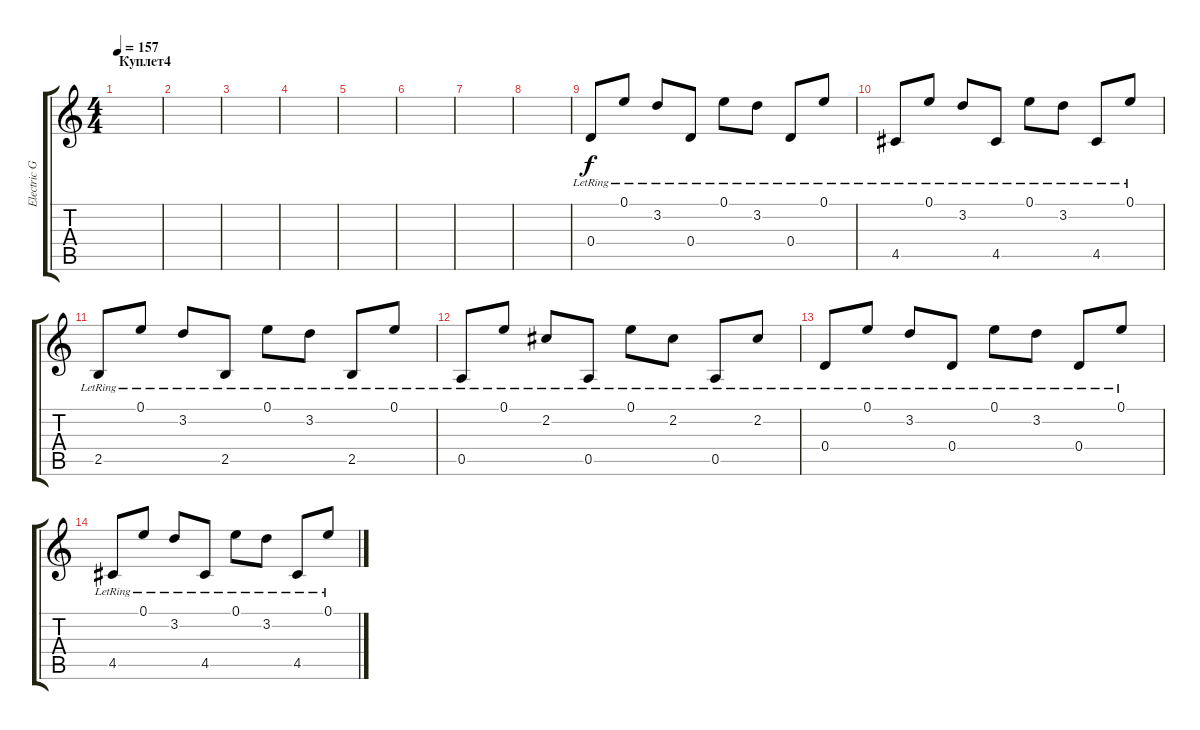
\track ("Electric Guitar" "Electric G") {instrument electricguitarclean}
\staff {score tabs}
\tuning (E4 B3 G3 D3 A2 D2) {hide}
\ts (4 4)
\section ("" "Куплет4")
\tempo 157
\clef g2
\ks c
|
|
|
|
|
|
|
|
0.4{lr}.8 0.1{lr}.8 3.2{lr}.8 0.4{lr}.8 0.1{lr}.8 3.2{lr}.8 0.4{lr}.8 0.1{lr}.8 |
4.5{lr}.8 0.1{lr}.8 3.2{lr}.8 4.5{lr}.8 0.1{lr}.8 3.2{lr}.8 4.5{lr}.8 0.1{lr}.8 |
2.5{lr}.8 0.1{lr}.8 3.2{lr}.8 2.5{lr}.8 0.1{lr}.8 3.2{lr}.8 2.5{lr}.8 0.1{lr}.8 |
0.5{lr}.8 0.1{lr}.8 2.2{lr}.8 0.5{lr}.8 0.1{lr}.8 2.2{lr}.8 0.5{lr}.8 2.2{lr}.8 |
0.4{lr}.8 0.1{lr}.8 3.2{lr}.8 0.4{lr}.8 0.1{lr}.8 3.2{lr}.8 0.4{lr}.8 0.1{lr}.8 |
4.5{lr}.8 0.1{lr}.8 3.2{lr}.8 4.5{lr}.8 0.1{lr}.8 3.2{lr}.8 4.5{lr}.8 0.1{lr}.8
